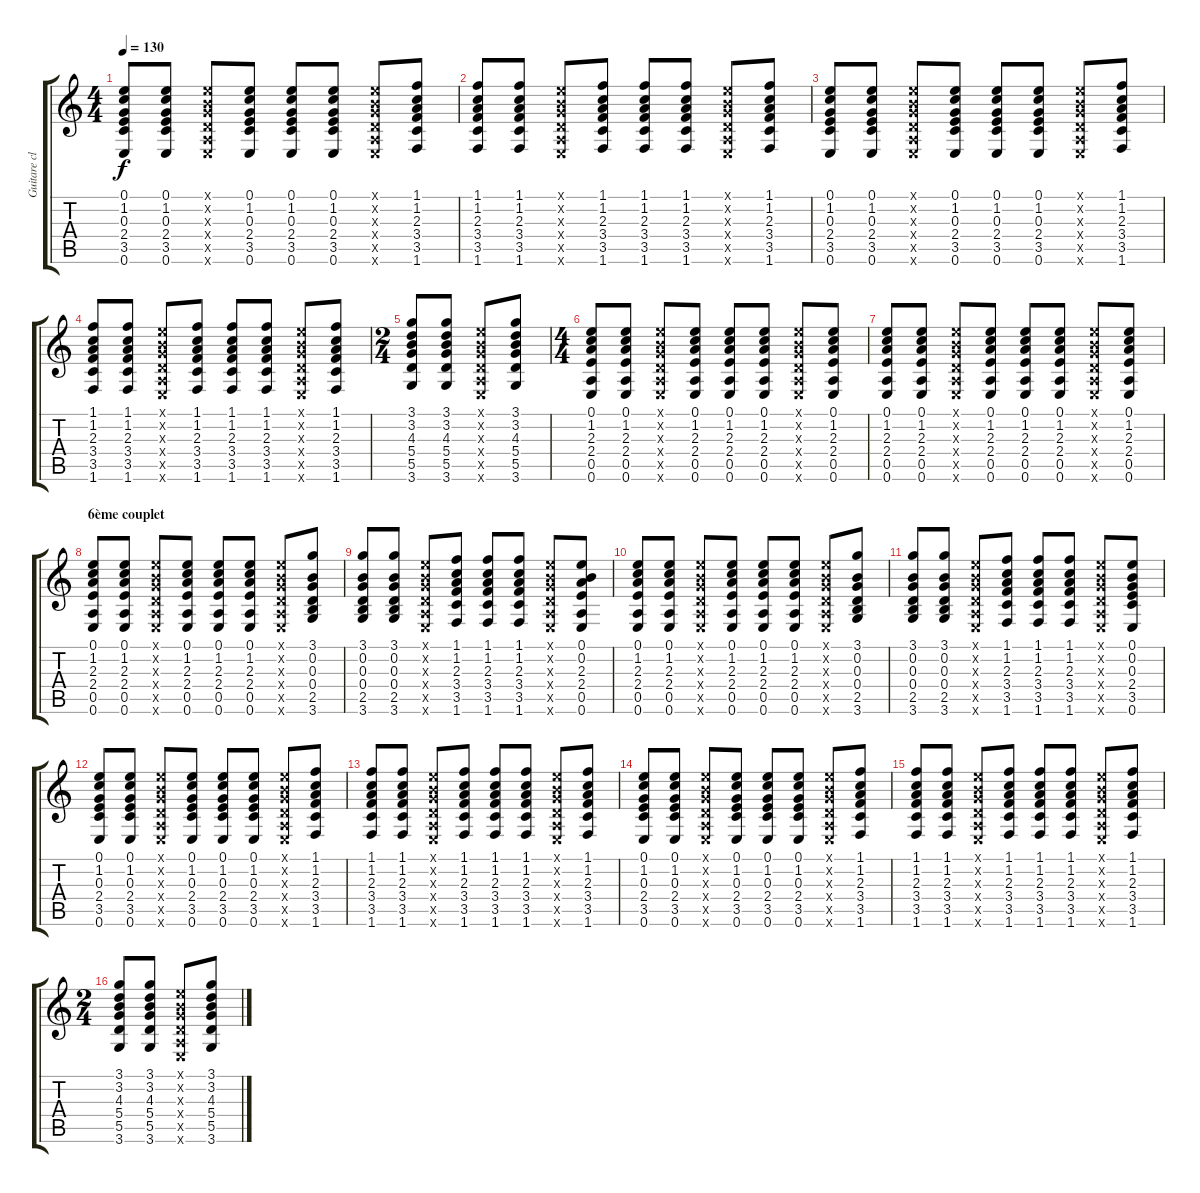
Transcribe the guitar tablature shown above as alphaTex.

\track ("Guitare claire" "Guitare cl") {instrument acousticguitarsteel}
\staff {score tabs}
\tuning (E4 B3 G3 D3 A2 E2) {hide}
\ts (4 4)
\tempo 130
\clef g2
\ks c
(0.1 1.2 0.3 2.4 3.5 0.6).8{dy f} (0.1 1.2 0.3 2.4 3.5 0.6).8 (0.1{x} 0.2{x} 0.3{x} 0.4{x} 0.5{x} 0.6{x}).8 (0.1 1.2 0.3 2.4 3.5 0.6).8 (0.1 1.2 0.3 2.4 3.5 0.6).8 (0.1 1.2 0.3 2.4 3.5 0.6).8 (0.1{x} 0.2{x} 0.3{x} 0.4{x} 0.5{x} 0.6{x}).8 (1.1 1.2 2.3 3.4 3.5 1.6).8 |
(1.1 1.2 2.3 3.4 3.5 1.6).8 (1.1 1.2 2.3 3.4 3.5 1.6).8 (0.1{x} 0.2{x} 0.3{x} 0.4{x} 0.5{x} 0.6{x}).8 (1.1 1.2 2.3 3.4 3.5 1.6).8 (1.1 1.2 2.3 3.4 3.5 1.6).8 (1.1 1.2 2.3 3.4 3.5 1.6).8 (0.1{x} 0.2{x} 0.3{x} 0.4{x} 0.5{x} 0.6{x}).8 (1.1 1.2 2.3 3.4 3.5 1.6).8 |
(0.1 1.2 0.3 2.4 3.5 0.6).8 (0.1 1.2 0.3 2.4 3.5 0.6).8 (0.1{x} 0.2{x} 0.3{x} 0.4{x} 0.5{x} 0.6{x}).8 (0.1 1.2 0.3 2.4 3.5 0.6).8 (0.1 1.2 0.3 2.4 3.5 0.6).8 (0.1 1.2 0.3 2.4 3.5 0.6).8 (0.1{x} 0.2{x} 0.3{x} 0.4{x} 0.5{x} 0.6{x}).8 (1.1 1.2 2.3 3.4 3.5 1.6).8 |
(1.1 1.2 2.3 3.4 3.5 1.6).8 (1.1 1.2 2.3 3.4 3.5 1.6).8 (0.1{x} 0.2{x} 0.3{x} 0.4{x} 0.5{x} 0.6{x}).8 (1.1 1.2 2.3 3.4 3.5 1.6).8 (1.1 1.2 2.3 3.4 3.5 1.6).8 (1.1 1.2 2.3 3.4 3.5 1.6).8 (0.1{x} 0.2{x} 0.3{x} 0.4{x} 0.5{x} 0.6{x}).8 (1.1 1.2 2.3 3.4 3.5 1.6).8 |
\ts (2 4)
(3.1 3.2 4.3 5.4 5.5 3.6).8 (3.1 3.2 4.3 5.4 5.5 3.6).8 (0.1{x} 0.2{x} 0.3{x} 0.4{x} 0.5{x} 0.6{x}).8 (3.1 3.2 4.3 5.4 5.5 3.6).8 |
\ts (4 4)
(0.1 1.2 2.3 2.4 0.5 0.6).8 (0.1 1.2 2.3 2.4 0.5 0.6).8 (0.1{x} 0.2{x} 0.3{x} 0.4{x} 0.5{x} 0.6{x}).8 (0.1 1.2 2.3 2.4 0.5 0.6).8 (0.1 1.2 2.3 2.4 0.5 0.6).8 (0.1 1.2 2.3 2.4 0.5 0.6).8 (0.1{x} 0.2{x} 0.3{x} 0.4{x} 0.5{x} 0.6{x}).8 (0.1 1.2 2.3 2.4 0.5 0.6).8 |
(0.1 1.2 2.3 2.4 0.5 0.6).8 (0.1 1.2 2.3 2.4 0.5 0.6).8 (0.1{x} 0.2{x} 0.3{x} 0.4{x} 0.5{x} 0.6{x}).8 (0.1 1.2 2.3 2.4 0.5 0.6).8 (0.1 1.2 2.3 2.4 0.5 0.6).8 (0.1 1.2 2.3 2.4 0.5 0.6).8 (0.1{x} 0.2{x} 0.3{x} 0.4{x} 0.5{x} 0.6{x}).8 (0.1 1.2 2.3 2.4 0.5 0.6).8 |
\section ("" "6ème couplet")
(0.1 1.2 2.3 2.4 0.5 0.6).8 (0.1 1.2 2.3 2.4 0.5 0.6).8 (0.1{x} 0.2{x} 0.3{x} 0.4{x} 0.5{x} 0.6{x}).8 (0.1 1.2 2.3 2.4 0.5 0.6).8 (0.1 1.2 2.3 2.4 0.5 0.6).8 (0.1 1.2 2.3 2.4 0.5 0.6).8 (0.1{x} 0.2{x} 0.3{x} 0.4{x} 0.5{x} 0.6{x}).8 (3.1 0.2 0.3 0.4 2.5 3.6).8 |
(3.1 0.2 0.3 0.4 2.5 3.6).8 (3.1 0.2 0.3 0.4 2.5 3.6).8 (0.1{x} 0.2{x} 0.3{x} 0.4{x} 0.5{x} 0.6{x}).8 (1.1 1.2 2.3 3.4 3.5 1.6).8 (1.1 1.2 2.3 3.4 3.5 1.6).8 (1.1 1.2 2.3 3.4 3.5 1.6).8 (0.1{x} 0.2{x} 0.3{x} 0.4{x} 0.5{x} 0.6{x}).8 (0.1 0.2 2.3 2.4 0.5 0.6).8 |
(0.1 1.2 2.3 2.4 0.5 0.6).8 (0.1 1.2 2.3 2.4 0.5 0.6).8 (0.1{x} 0.2{x} 0.3{x} 0.4{x} 0.5{x} 0.6{x}).8 (0.1 1.2 2.3 2.4 0.5 0.6).8 (0.1 1.2 2.3 2.4 0.5 0.6).8 (0.1 1.2 2.3 2.4 0.5 0.6).8 (0.1{x} 0.2{x} 0.3{x} 0.4{x} 0.5{x} 0.6{x}).8 (3.1 0.2 0.3 0.4 2.5 3.6).8 |
(3.1 0.2 0.3 0.4 2.5 3.6).8 (3.1 0.2 0.3 0.4 2.5 3.6).8 (0.1{x} 0.2{x} 0.3{x} 0.4{x} 0.5{x} 0.6{x}).8 (1.1 1.2 2.3 3.4 3.5 1.6).8 (1.1 1.2 2.3 3.4 3.5 1.6).8 (1.1 1.2 2.3 3.4 3.5 1.6).8 (0.1{x} 0.2{x} 0.3{x} 0.4{x} 0.5{x} 0.6{x}).8 (0.1 0.2 0.3 2.4 3.5 0.6).8 |
(0.1 1.2 0.3 2.4 3.5 0.6).8 (0.1 1.2 0.3 2.4 3.5 0.6).8 (0.1{x} 0.2{x} 0.3{x} 0.4{x} 0.5{x} 0.6{x}).8 (0.1 1.2 0.3 2.4 3.5 0.6).8 (0.1 1.2 0.3 2.4 3.5 0.6).8 (0.1 1.2 0.3 2.4 3.5 0.6).8 (0.1{x} 0.2{x} 0.3{x} 0.4{x} 0.5{x} 0.6{x}).8 (1.1 1.2 2.3 3.4 3.5 1.6).8 |
(1.1 1.2 2.3 3.4 3.5 1.6).8 (1.1 1.2 2.3 3.4 3.5 1.6).8 (0.1{x} 0.2{x} 0.3{x} 0.4{x} 0.5{x} 0.6{x}).8 (1.1 1.2 2.3 3.4 3.5 1.6).8 (1.1 1.2 2.3 3.4 3.5 1.6).8 (1.1 1.2 2.3 3.4 3.5 1.6).8 (0.1{x} 0.2{x} 0.3{x} 0.4{x} 0.5{x} 0.6{x}).8 (1.1 1.2 2.3 3.4 3.5 1.6).8 |
(0.1 1.2 0.3 2.4 3.5 0.6).8 (0.1 1.2 0.3 2.4 3.5 0.6).8 (0.1{x} 0.2{x} 0.3{x} 0.4{x} 0.5{x} 0.6{x}).8 (0.1 1.2 0.3 2.4 3.5 0.6).8 (0.1 1.2 0.3 2.4 3.5 0.6).8 (0.1 1.2 0.3 2.4 3.5 0.6).8 (0.1{x} 0.2{x} 0.3{x} 0.4{x} 0.5{x} 0.6{x}).8 (1.1 1.2 2.3 3.4 3.5 1.6).8 |
(1.1 1.2 2.3 3.4 3.5 1.6).8 (1.1 1.2 2.3 3.4 3.5 1.6).8 (0.1{x} 0.2{x} 0.3{x} 0.4{x} 0.5{x} 0.6{x}).8 (1.1 1.2 2.3 3.4 3.5 1.6).8 (1.1 1.2 2.3 3.4 3.5 1.6).8 (1.1 1.2 2.3 3.4 3.5 1.6).8 (0.1{x} 0.2{x} 0.3{x} 0.4{x} 0.5{x} 0.6{x}).8 (1.1 1.2 2.3 3.4 3.5 1.6).8 |
\ts (2 4)
(3.1 3.2 4.3 5.4 5.5 3.6).8 (3.1 3.2 4.3 5.4 5.5 3.6).8 (0.1{x} 0.2{x} 0.3{x} 0.4{x} 0.5{x} 0.6{x}).8 (3.1 3.2 4.3 5.4 5.5 3.6).8
